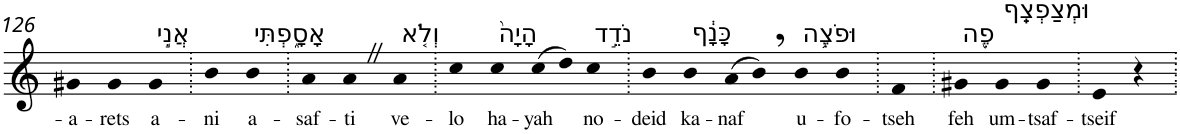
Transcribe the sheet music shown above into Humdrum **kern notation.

**kern	**text
*part1	*part1
*staff1	*staff1
*I"Piano	*
*I'Pno	*
!!LO:PB:g=z
*clefG2	*
*k[]	*
=126	=126
!	!LO:LY:b
4g#X	-a-
!	!LO:LY:b
4g#	-rets
!LO:TX:a:t=אֲנִ֣י	!
!	!LO:LY:b
4g#	a-
=127.	=127.
!	!LO:LY:b
4b	-ni
!LO:TX:a:t=אָסָ֑פְתִּי	!
!	!LO:LY:b
4b	a-
=128.	=128.
!	!LO:LY:b
4a	-saf-
!	!LO:LY:b
4aZ	-ti
!LO:TX:a:t=וְלֹ֤א	!
!	!LO:LY:b
4a	ve-
=129.	=129.
!	!LO:LY:b
4cc	-lo
!LO:TX:a:t=הָיָה֙	!
!	!LO:LY:b
4cc	ha-
!	!LO:LY:b
(>8cc	-yah
8dd)	.
!LO:TX:a:t=נֹדֵ֣ד	!
!	!LO:LY:b
4cc	no-
=130.	=130.
!	!LO:LY:b
4b	-deid
!LO:TX:a:t=כָּנָ֔ף	!
!	!LO:LY:b
4b	ka-
!	!LO:LY:b
(>8a	-naf
8b,)	.
!LO:TX:a:t=וּפֹצֶ֥ה	!
!	!LO:LY:b
4b	u-
!	!LO:LY:b
4b	-fo-
=131.	=131.
!	!LO:LY:b
4f	-tseh
=132.	=132.
!LO:TX:a:t=פֶ֖ה	!
!	!LO:LY:b
4g#X	feh
!LO:TX:a:t=וּמְצַפְצֵֽף	!
!	!LO:LY:b
4g#	um-
!	!LO:LY:b
4g#	-tsaf-
=133.	=133.
!	!LO:LY:b
4e	-tseif
4r	.
=.	=.
*-	*-
